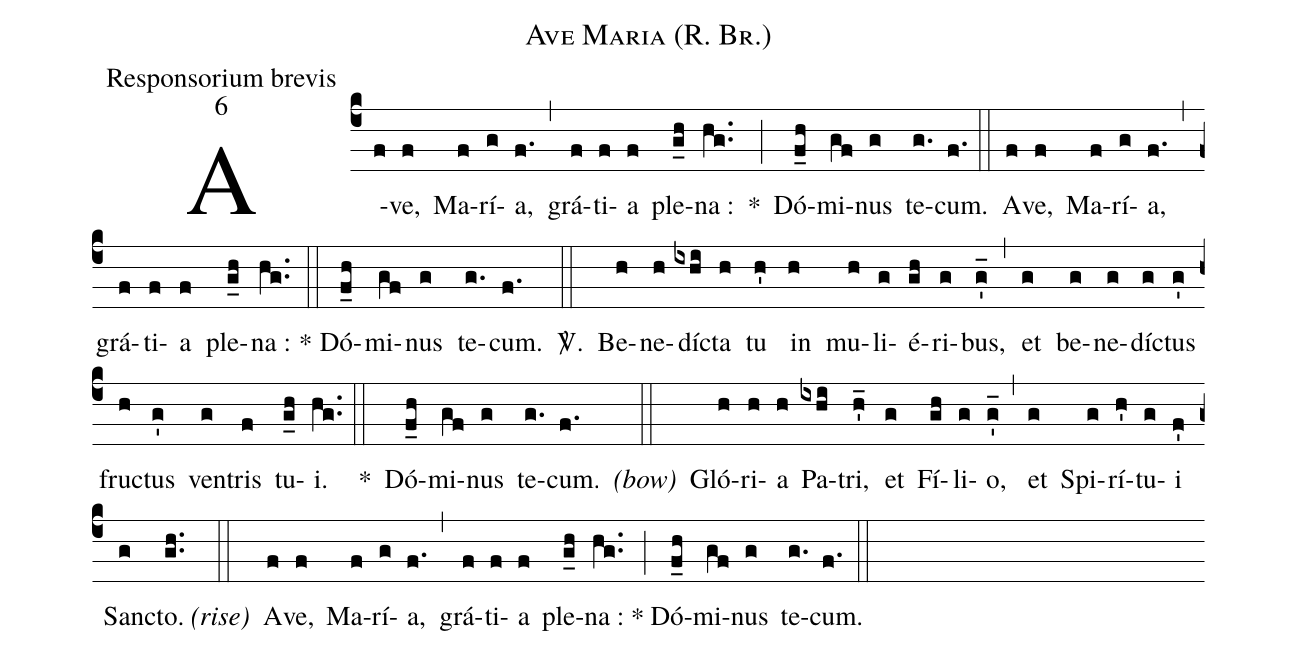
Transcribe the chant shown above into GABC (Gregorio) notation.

name:Ave Maria (R. Br.);
office-part:Responsorium brevis;
mode:6;
%%
(c4) A(f)ve,(f) Ma(f)rí(g)a,(f.) (,) grá(f)ti(f)a(f) ple(g_h)na :(hg..) *(;) Dó(f_h)mi(gf)nus(g) te(g.)cum.(f.) (::)
A(f)ve,(f) Ma(f)rí(g)a,(f.) (,) grá(f)ti(f)a(f) ple(g_h)na :(hg..) *(::)Dó(f_h)mi(gf)nus(g) te(g.)cum.(f.)
<sp>V/</sp>.(::) Be(h)ne(h)díc(ixhi)ta(h) tu(h') in(h) mu(h)li(g)é(gh)ri(g)bus,(g'_) (,) et(g) be(g)ne(g)díc(g)tus(g') fru(h)ctus(g') ven(g)tris(f) tu(g_h)i.(hg..) (::)
*() Dó(f_h)mi(gf)nus(g) te(g.)cum.(f.) <i><sp>(</sp>bow<sp>)</sp></i>(::)
Gló(h)ri(h)a(h) Pa(ixhi)tri,(h'_) et(g) Fí(gh)li(g)o,(g'_) (,)et(g) Spi(g)rí(h')tu(g)i(f') Sanc(g)to.(gh..)<i><sp>(</sp>rise<sp>)</sp></i> (::)
A(f)ve,(f) Ma(f)rí(g)a,(f.) (,) grá(f)ti(f)a(f) ple(g_h)na :(hg..) *(;)Dó(f_h)mi(gf)nus(g) te(g.)cum.(f.) (::)
